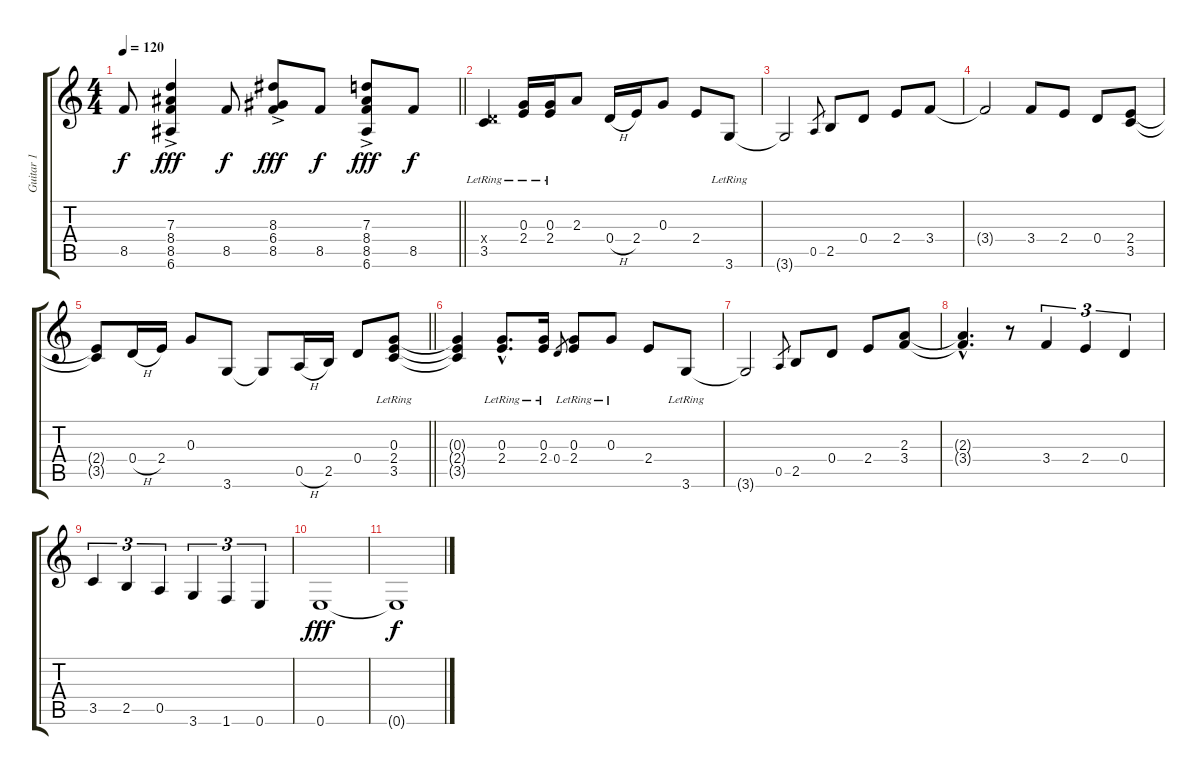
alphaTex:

\track ("Guitar 1" "Guitar 1") {instrument electricguitarclean}
\staff {score tabs}
\tuning (E4 B3 G3 D3 A2 E2) {hide}
\ts (4 4)
\tempo 120
\clef g2
\barLineRight lightlight
\ks c
8.5.8{dy f} (7.3{ac} 8.4{ac} 8.5{ac} 6.6{ac}).4{dy fff} 8.5.8{dy f} (8.3{ac} 6.4{ac} 8.5{ac}).8{dy fff} 8.5.8{dy f} (7.3{ac} 8.4{ac} 8.5{ac} 6.6{ac}).8{dy fff} 8.5.8{dy f} |
(0.4{x} 3.5{lr}).4 (0.3 2.4{lr}).16 (0.3 2.4{lr}).16 2.3.8 0.4{h}.16 2.4.16 0.3.8 2.4.8 3.6{lr}.8 |
3.6{t}.2 0.5.8{gr} 2.5.8 0.4.8 2.4.8 3.4.8 |
3.4{t}.2 3.4.8 2.4.8 0.4.8 (2.4 3.5).8 |
\barLineRight lightlight
(2.4{t} 3.5{t}).8 0.4{h}.16 2.4.16 0.3.8 3.6.8 3.6{t}.8 0.5{h}.16 2.5.16 0.4.8 (0.3{lr} 2.4{lr} 3.5{lr}).8 |
(0.3{t} 2.4{t} 3.5{t}).4 (0.3{hac lr} 2.4{hac lr}).8{d} (0.3 2.4{lr}).16 0.4.8{gr} (0.3{lr} 2.4{lr}).8 0.3{lr}.8 2.4.8 3.6{lr}.8 |
3.6{t}.2 0.5.8{gr} 2.5.8 0.4.8 2.4.8 (2.3 3.4).8 |
(2.3{hac t} 3.4{hac t}).4{d} r.8 3.4.4{tu (3 2)} 2.4.4{tu (3 2)} 0.4.4{tu (3 2)} |
3.5.4{tu (3 2)} 2.5.4{tu (3 2)} 0.5.4{tu (3 2)} 3.6.4{tu (3 2)} 1.6.4{tu (3 2)} 0.6.4{tu (3 2)} |
0.6.1{dy fff} |
0.6{t}.1{dy f}
